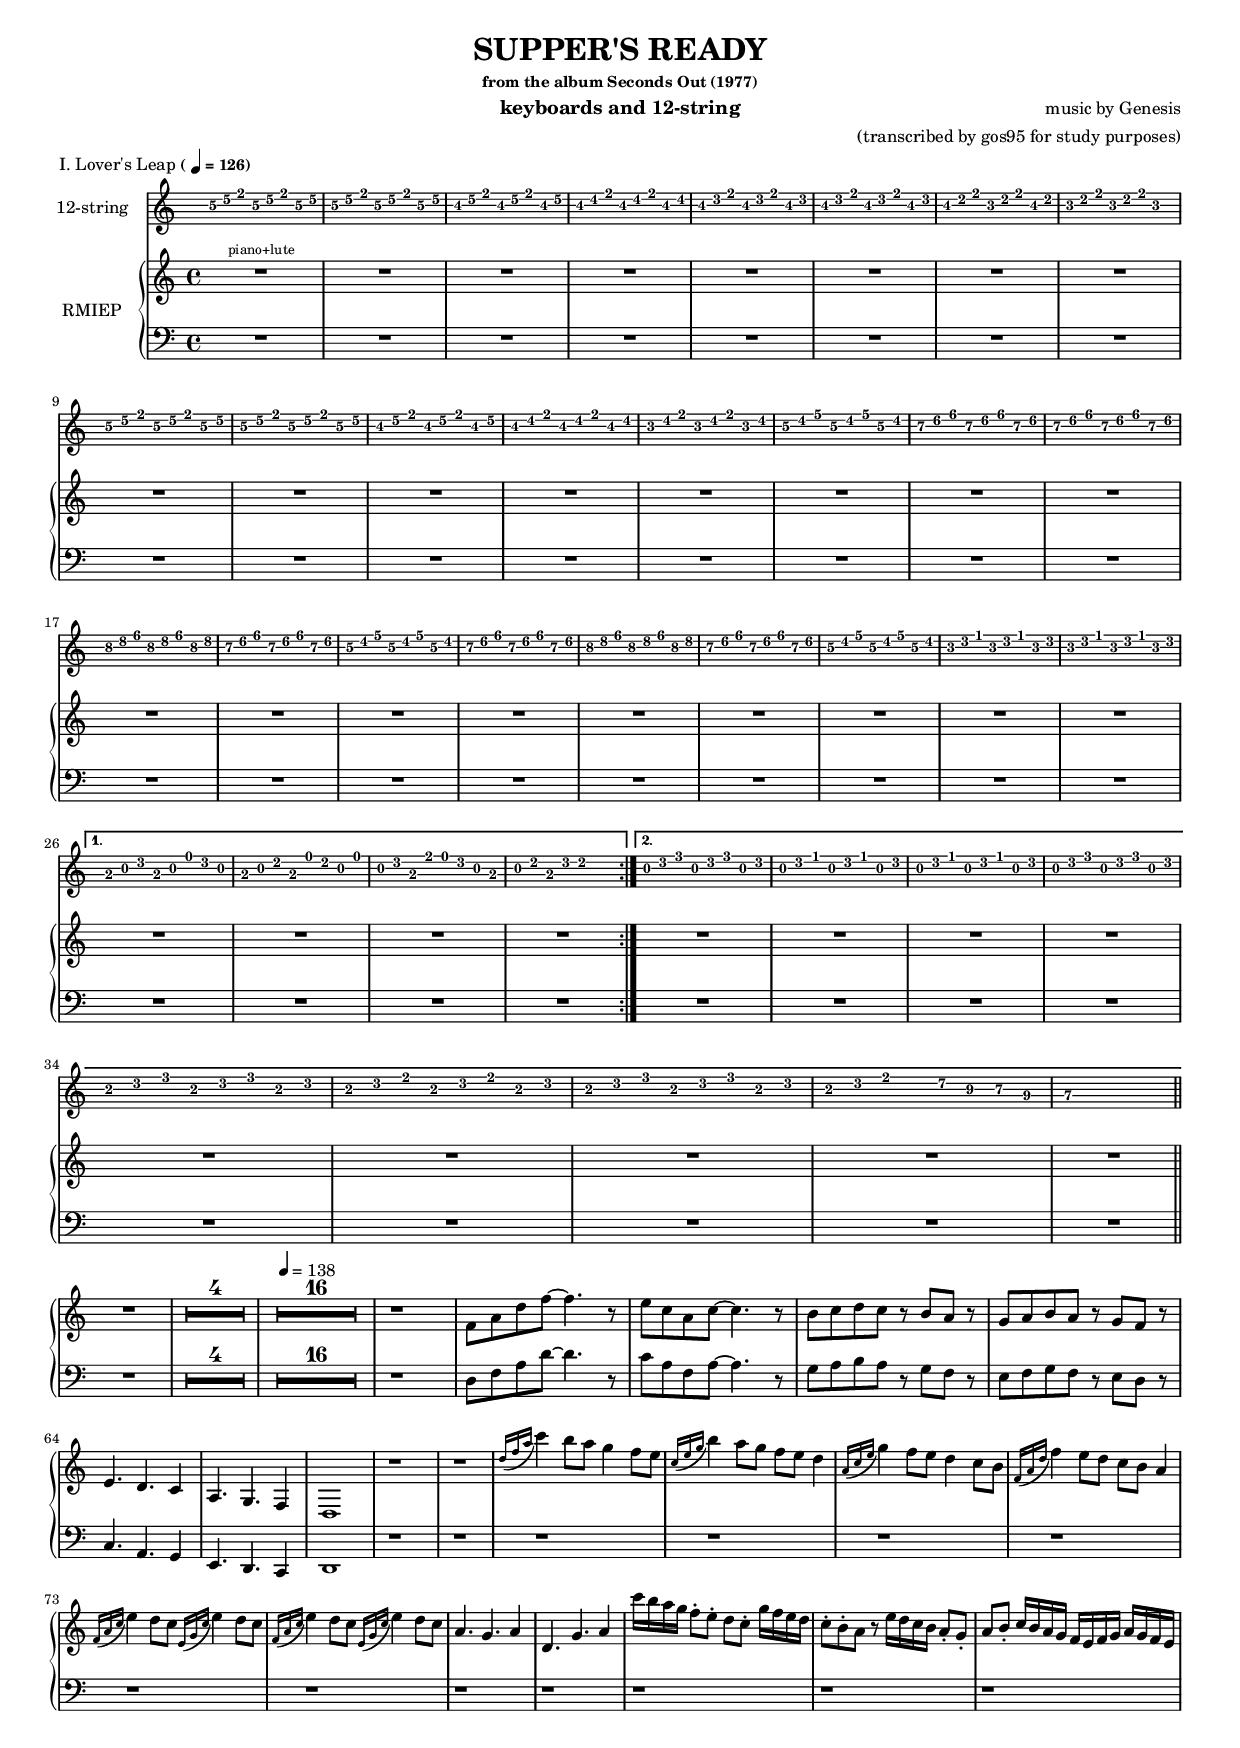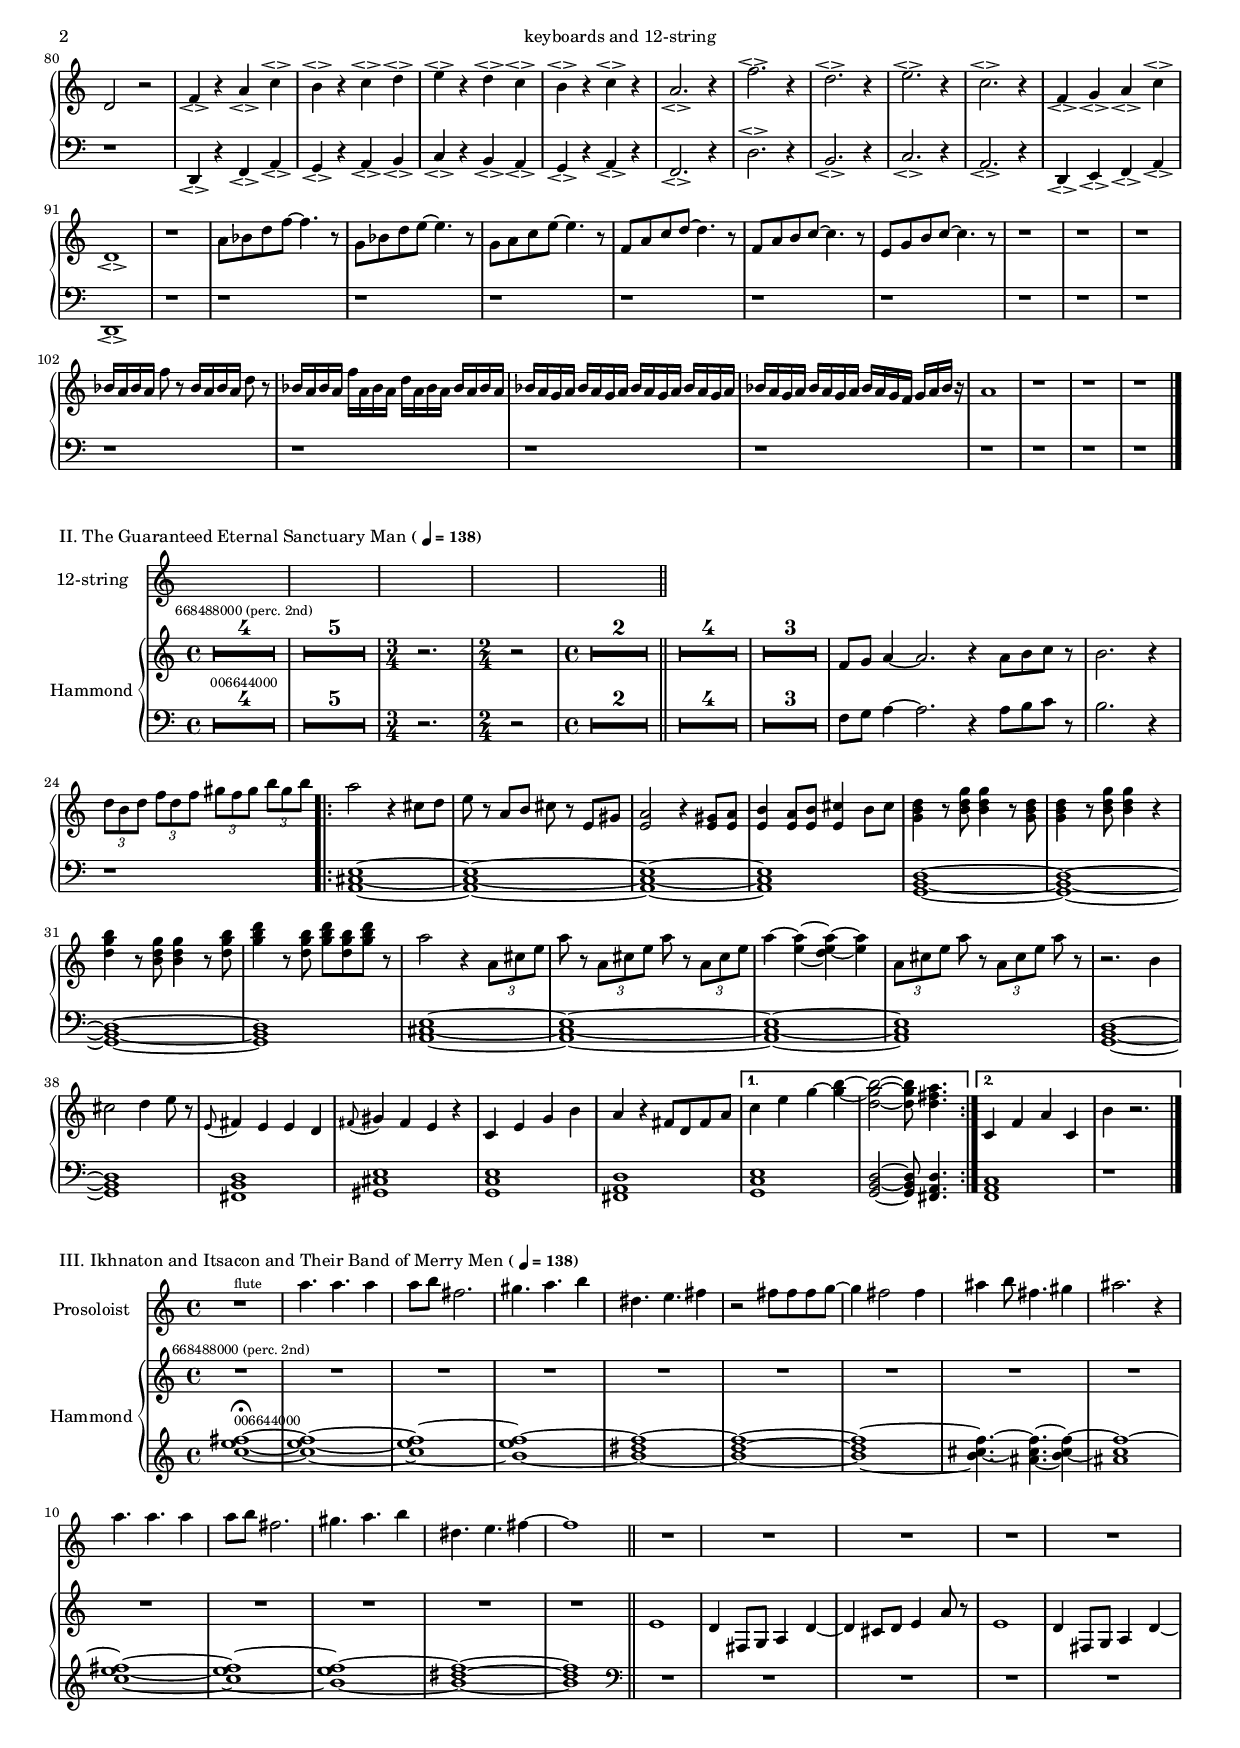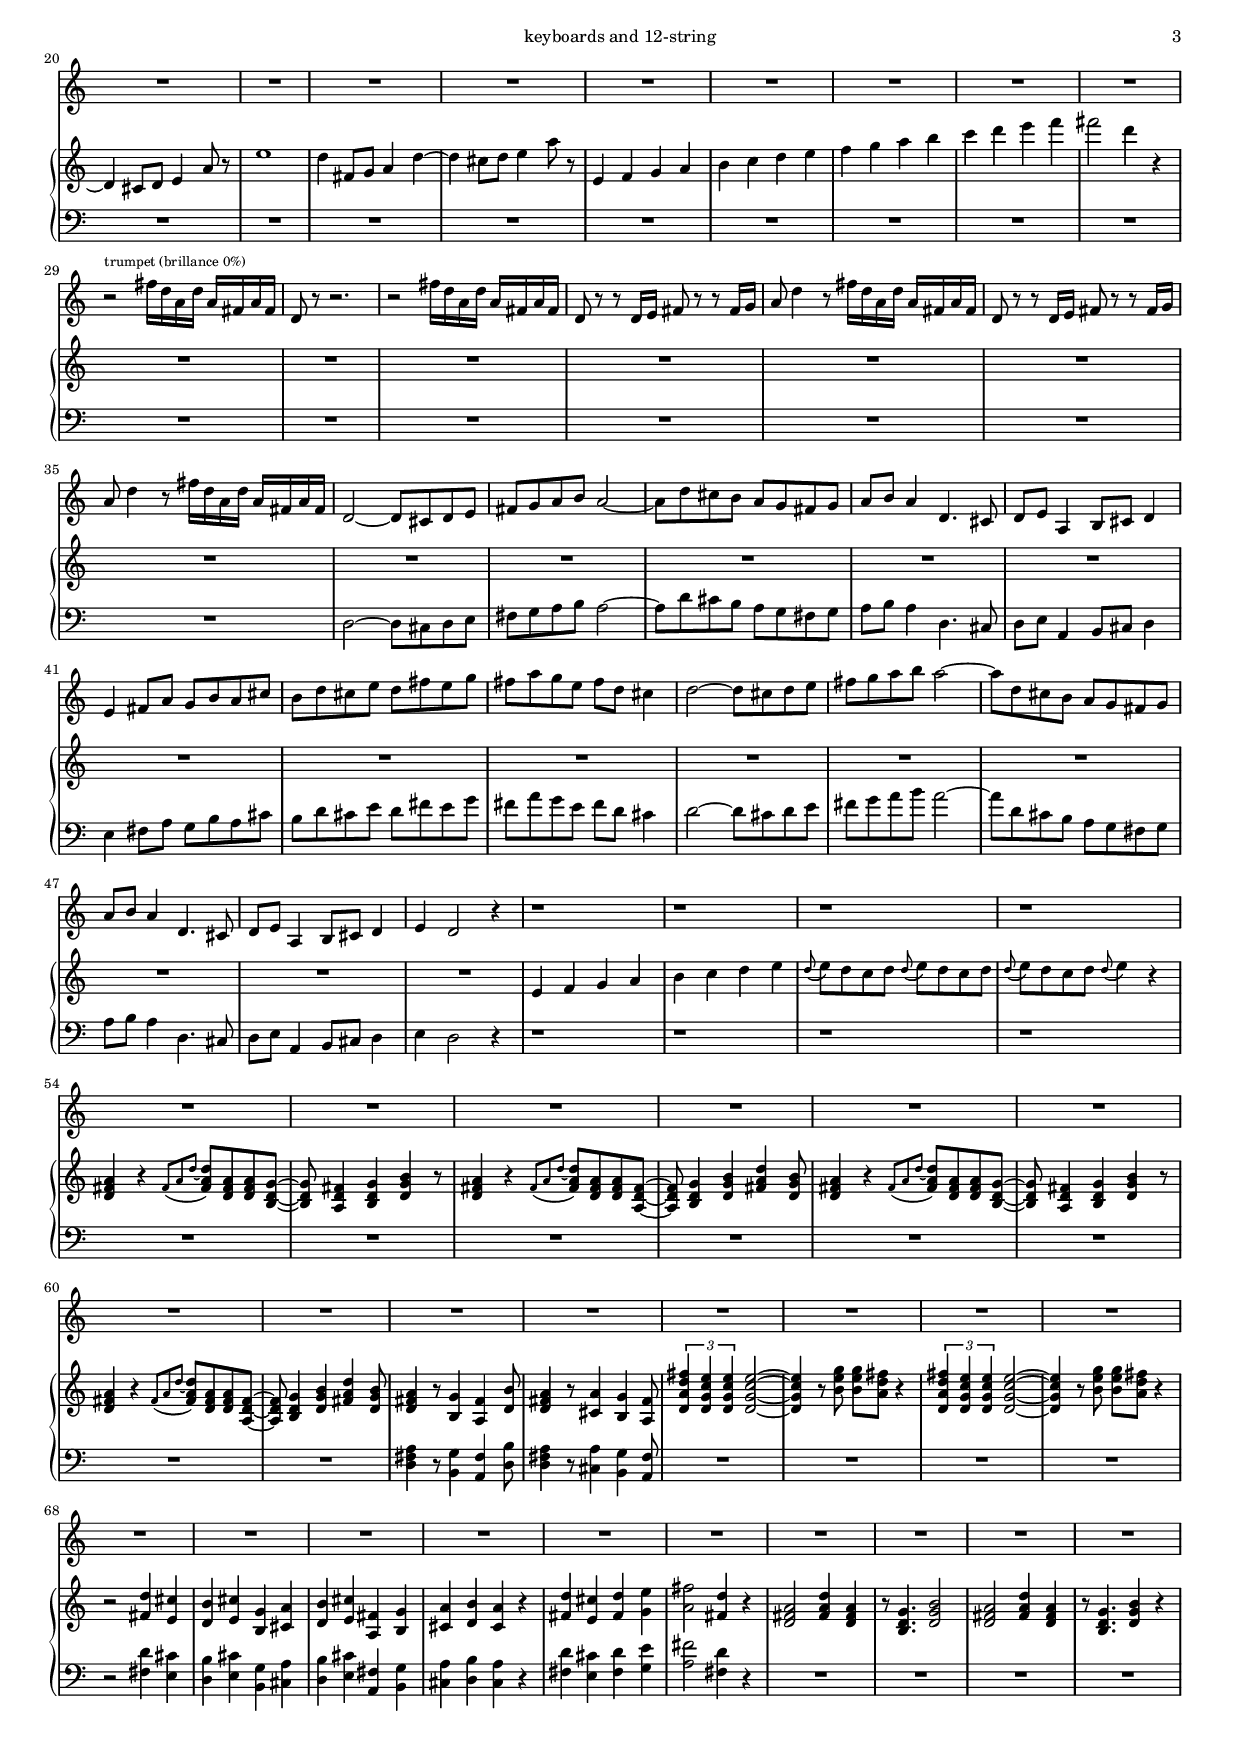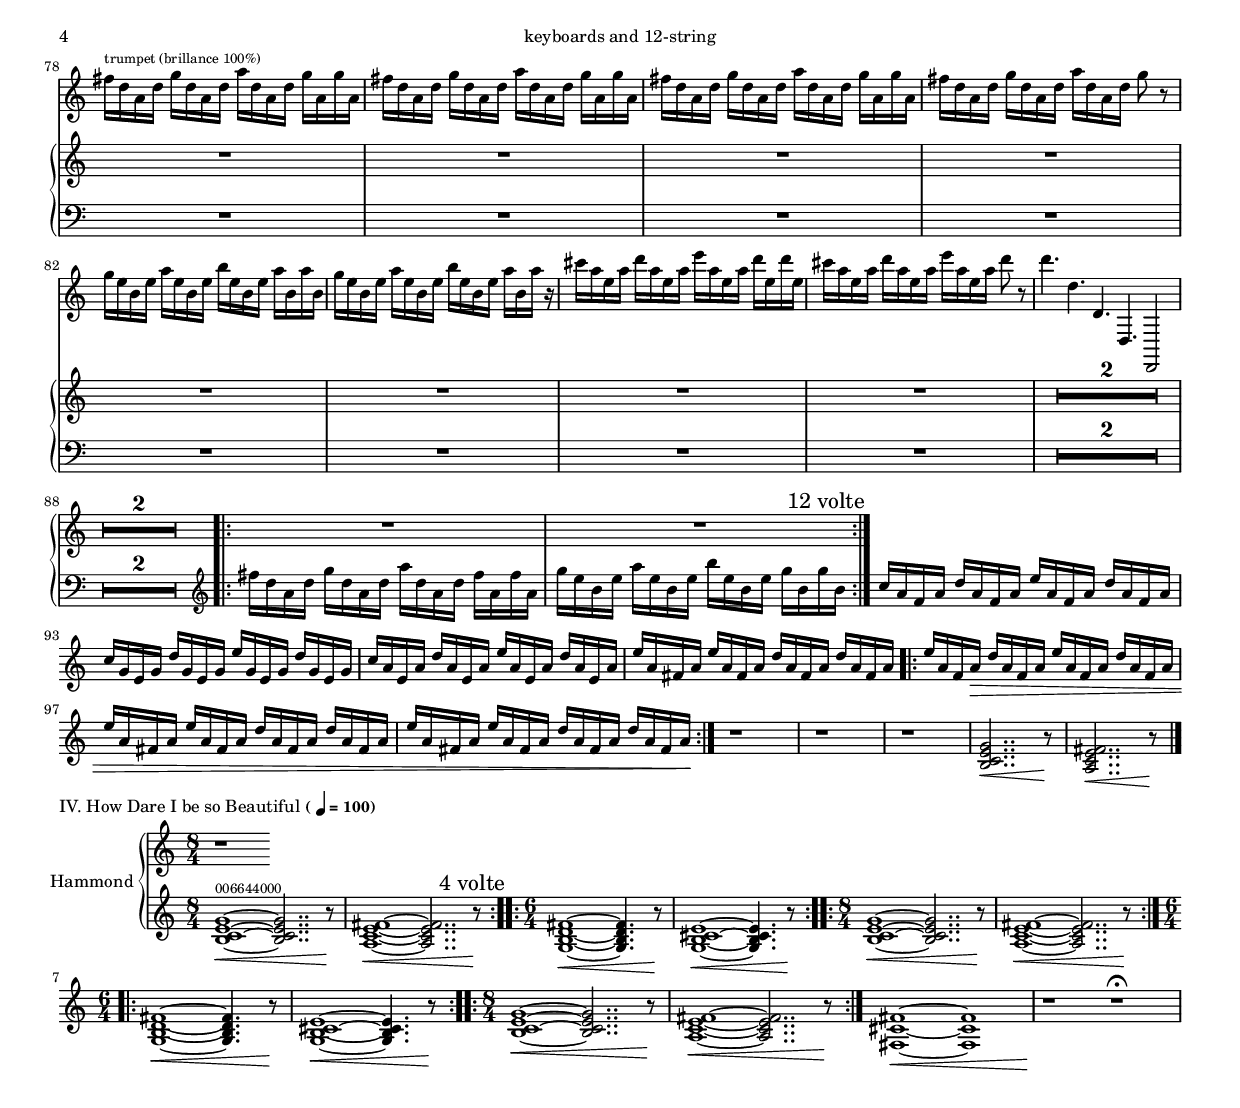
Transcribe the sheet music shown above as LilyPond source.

% ===========================================================================================================
% suppers-ready.ly
%  _____ _        ___            _       ___ _    _      ___   __ _____ _         ___                 _    
% |_   _| |_  ___| _ ) __ _ _ _ | |__ __/ __(_)__| |___ / _ \ / _|_   _| |_  ___ / __|___ _ _  ___ __(_)___
%   | | | ' \/ -_) _ \/ _` | ' \| / /(_-<__ \ / _` / -_) (_) |  _| | | | ' \/ -_) (_ / -_) ' \/ -_|_-< (_-<
%   |_| |_||_\___|___/\__,_|_||_|_\_\/__/___/_\__,_\___|\___/|_|   |_| |_||_\___|\___\___|_||_\___/__/_/__/
%                                                                                                          
% Copyright (c) 2018 Alessandro Fraschetti (mail: gos95@gommagomma.net)
%
% Permission is hereby granted, free of charge, to any person obtaining a copy
% of this software and associated documentation files (the "Software"), to deal
% in the Software without restriction, including without limitation the rights
% to use, copy, modify, merge, publish, distribute, sublicense, and/or sell
% copies of the Software, and to permit persons to whom the Software is
% furnished to do so, subject to the following conditions:
% 
% The above copyright notice and this permission notice shall be included in all
% copies or substantial portions of the Software.
% 
% THE SOFTWARE IS PROVIDED "AS IS", WITHOUT WARRANTY OF ANY KIND, EXPRESS OR
% IMPLIED, INCLUDING BUT NOT LIMITED TO THE WARRANTIES OF MERCHANTABILITY,
% FITNESS FOR A PARTICULAR PURPOSE AND NONINFRINGEMENT. IN NO EVENT SHALL THE
% AUTHORS OR COPYRIGHT HOLDERS BE LIABLE FOR ANY CLAIM, DAMAGES OR OTHER
% LIABILITY, WHETHER IN AN ACTION OF CONTRACT, TORT OR OTHERWISE, ARISING FROM,
% OUT OF OR IN CONNECTION WITH THE SOFTWARE OR THE USE OR OTHER DEALINGS IN THE
% SOFTWARE.
% ===========================================================================================================


\version "2.12.3"
#(ly:set-option 'delete-intermediate-files #t)
#(set-global-staff-size 15)


% ===========================================================================================================
% ------------------------------------------  S E C T I O N S  ----------------------------------------------
% ===========================================================================================================


% -----------------------------------------------------------------------------------------------------------
% PIECE-ONE : LOVER'S LEAP
% -----------------------------------------------------------------------------------------------------------
piece-one-guitar = {
	\clef violin
	\key c \major
    \time 4/4

    \set Score.skipBars = ##t
	\override MultiMeasureRest #'expand-limit = 1

	\repeat volta 2 {
	\relative c' {
%	    \tabFullNotation
	    \set TabStaff.minimumFret = #3
        \set TabStaff.restrainOpenStrings = ##t
	    c8 ^\markup { \tiny { "12-string guitar" } }
	        e fis\1 c			e fis\1 c e
        c e fis\1 c				e fis\1 c e
		b e fis\1 b,			e fis\1 b, e
		b ees fis\1 b,			ees fis\1 b, ees

		b d fis\1 b,			d fis\1 b, d
		b d fis\1 b,			d fis\1 b, d
		b des\2 fis\1 bes,		des\2 fis\1 b, des\2
		bes des\2 fis\1 bes, 	des\2 fis\1 bes, r
		\break

	    c8 e fis\1 c			e fis\1 c e
        c e fis\1 c				e fis\1 c e
		b e fis\1 b,			e fis\1 b, e
		b ees fis\1 b,			ees fis\1 b, ees

		ais,\3 dis fis\1 ais,	dis\2 fis\1 ais, dis
		c\3 dis\2 a'\1 c,\3		dis\2 a' c, dis
		d\3 f\2 ais\1 d,\3		f\2 ais\1 d,\3 f\2
		d\3 f\2 ais\1 d,\3		f\2 ais\1 d,\3 f\2
		\break

		dis\3 g\2 ais\1 dis,\3	g\2 ais\1 dis,\3 g\2
		d\3 f\2 ais\1 d,\3		f\2 ais\1 d,\3 f\2
		c\3 dis\2 a'\1 c,\3		dis\2 a' c, dis
		d\3 f\2 ais\1 d,\3		f\2 ais\1 d,\3 f\2

		dis\3 g\2 ais\1 dis,\3	g\2 ais\1 dis,\3 g\2
		d\3 f\2 ais\1 d,\3		f\2 ais\1 d,\3 f\2
		c\3 dis\2 a'\1 c,\3		dis\2 a' c, dis
		ais\3 d\2 f\1 ais,\3	d\2 f\1 ais,\3 d\2
		ais\3 d\2 f\1 ais,\3	d\2 f\1 ais,\3 d\2
		\break
	}	
	} \alternative {
	  { 
	    e\4 g\3 d'\2 e\4			g\3 e'\1 d'\2 g\3
		e\4 g\3 cis'\2 e\4			e'\1 cis'\2 g\3 e'\1
		g\3 d'\2 e\4 fis'\1			e'\1 d'\2 g\3 e\4
		g\3 cis'\2 e\4 d'\2			cis'\2 r4.
	  }
	  {
	    g8\3 d'\2 g'\1 g\3			d'\2 g'\1 g\3 d'\2
		g\3 d'\2 f'\1 g\3			d'\2 f'\1 g\3 d'\2
		g\3 d'\2 f'\1 g\3			d'\2 f'\1 g\3 d'\2
		g\3 d'\2 g'\1 g\3			d'\2 g'\1 g\3 d'\2
        \break
		a\3 d'\2 g'\1 a\3			d'\2 g'\1 a\3 d'\2
		a\3 d'\2 fis'\1 a\3			d'\2 fis'\1 a\3 d'\2
		a\3 d'\2 g'\1 a\3			d'\2 g'\1 a\3 d'\2
		a\3 d'\2 fis'\1 r			fis'\2 e'\3 d'\3 b\4
		a\4 r2.
		\break
	  }
	}
	\bar "||"
}
piece-one-rmiep-right = {
	\clef violin
	\key c \major
    \time 4/4

    \set Score.skipBars = ##t
	\override MultiMeasureRest #'expand-limit = 1

	R1*38 ^\markup { \tiny { "piano+lute" } }
	R1*4
	\tempo 4 = 138
	R1*16
	\relative c' {
	    r1
		f8 a d f~				f4. r8
		e8 c a c~				c4. r8
		b8 c d c				r b a r
		g8 a b a				r g f r
		e4.    d4.				    c4
		a4.	   g4.					f4
		d1
		r1
		r1
		\appoggiatura {d''16 f a} c4 b8 a				g4 f8 e8
		\appoggiatura {c16 e g} b4 a8 g					f e d4
		\appoggiatura {a16 c e} g4 f8 e					d4 c8 b
		\appoggiatura {f16 a d} f4 e8 d					c b a4
		\appoggiatura {f16 a c} e4 d8 c 	\appoggiatura {e,16 g c} e4 d8 c
		\appoggiatura {f,16 a c} e4 d8 c 	\appoggiatura {e,16 g c} e4 d8 c
		a4.   g4.					a4
		d,4.  g4.                   a4
		c'16 b a g f8\staccato e\staccato d c\staccato		g'16 f e d 
		c8\staccato  b\staccato a r							e'16 d c b a8\staccato g\staccato
		a b\staccato  c16 b a g								f e f g a g f e
		d2 r2
        f4\espressivo r a\espressivo c\espressivo
		b\espressivo r c\espressivo d\espressivo
		e\espressivo  r d\espressivo c\espressivo
		b\espressivo r  c\espressivo r 
		a2.\espressivo r4
		f'2.\espressivo r4
		d2.\espressivo r4
		e2.\espressivo r4
		c2.\espressivo r4
		f,\espressivo g\espressivo	a\espressivo c\espressivo
		d,1\espressivo
		r1
		a'8 bes d f~ f4. r8
		g, bes d e~ e4. r8
		g, a c e~ e4. r8
		f, a c d~ d4. r8
		f, a b c~ c4. r8
		e, g b c~ c4. r8
		r1 r1 r1
		bes16 a bes a  	f'8 r 			bes,16 a bes a 		d8 r
		bes16 a bes a   f' a, bes a		d a bes a   		bes a bes a
		bes a g a  		bes a g a		bes a g a 			bes a g a
		bes a g a 		bes a g a		bes a g f			g a bes r
		a1
		r1 r1 r1
	}

	\bar "|."
}
piece-one-rmiep-left = {
	\clef bass
	\key c \major
    \time 4/4

    \set Score.skipBars = ##t
	\override MultiMeasureRest #'expand-limit = 1

	R1*38
	R1*4
	R1*16
	\relative c {
	    r1
		d8 f a d~				d4. r8
		c8 a f a~				a4. r8
		g8 a b a				r g f r
		e8 f g f				r e d r
		c4.    a4.                  g4
		e4.    d4.                  c4
		d1
		r1
		r1
		r1 r1 r1 r1 r1 r1 r1 r1 r1 r1 r1 r1
		d4\espressivo r f\espressivo  a		\espressivo	
		g\espressivo r a\espressivo b\espressivo
		c\espressivo  r b\espressivo a\espressivo			
		g\espressivo r a\espressivo r
		f2.\espressivo r4
		d'2.\espressivo r4
		b2.\espressivo r4
		c2.\espressivo r4
		a2.\espressivo r4
		d,\espressivo  e\espressivo f\espressivo  a \espressivo
		d,1\espressivo
		r1
		r1 r1 r1 r1 r1 r1
		r1 r1 r1
		r1 r1 r1 r1 r1
		r1 r1 r1
	}

	\bar "|."
}
% -----------------------------------------------------------------------------------------------------------
% PIECE-TWO : THE GUARANTEED ETERNAL SANCTUARY MAN
% -----------------------------------------------------------------------------------------------------------
piece-two-guitar = {
	\clef violin
	\key c \major
    \time 4/4

    \set Score.skipBars = ##t
	\override MultiMeasureRest #'expand-limit = 1

	\relative c' {
	    \set TabStaff.minimumFret = #3
        \set TabStaff.restrainOpenStrings = ##t
	    R1*4 ^\markup { \tiny { "12-string guitar" } }
		R1*5
	    \time 3/4 r2. \time 2/4 r2
		\time 4/4 R1*2
		\bar "||"
	}
}
piece-two-hammond-upper = {
	\clef violin
	\key c \major
    \time 4/4

    \set Score.skipBars = ##t
	\override MultiMeasureRest #'expand-limit = 1

	R1*4 ^\markup { \tiny { "668488000 (perc. 2nd)" } }
	R1*5
	\time 3/4 r2. \time 2/4 r2
	\time 4/4 R1*2
	R1*4
	R1*3
	\relative c' {
	    f8 g a4~ a2. r4 a8 b c r
	    b2. r4
	    \times 2/3 {d8[ b d]} \times 2/3 {f[ d f]} \times 2/3 {gis[ f gis]} \times 2/3 {b[ gis b]}

		\repeat volta 2 {
		    a2 r4 cis,8 d
			e8 r a,8 b cis8 r e,8 gis
			<e a>2 r4 <e gis>8 <e a>
			<e b'>4 <e a>8 <e b'> <e cis'>4 b'8 cis
			<g b d>4 r8 <b d g> <b d g>4 r8 <g b d>8
			<g b d>4 r8 <b d g> <b d g>4 r4
			<d g b>4 r8 <b d g> <b d g>4 r8 <d g b>8 
			<g b d>4 r8 <d g b>8 <g b d>8 <d g b>8 <g b d>8 r
			a2 r4 \times 2/3 {a,8 cis e}
			a8 r \times 2/3 {a, cis e} a8 r \times 2/3 {a, cis e}
			a4~ <e a>~ <d e a>~ <e a>
			\times 2/3 {a,8 cis e} a8 r \times 2/3 {a, cis e} a8 r
			r2. b,4
			cis2 d4 e8 r
			\appoggiatura {e,8} fis4 e e d
			\appoggiatura {fis8} gis4 fis e r
			c4 e g b
			a4 r fis8 d fis a
        } \alternative {
	    { 
			c4 e g~ <g b>~
			<d g b>2~ <d g b>8 <d fis a>4.
	    }
	    {
			c,4 f a c,
			b'4 r2.
	    }
		}
	}
	\bar "|."
}
piece-two-hammond-lower = {
	\clef bass
	\key c \major
    \time 4/4

    \set Score.skipBars = ##t
	\override MultiMeasureRest #'expand-limit = 1

	R1*4 ^\markup { \tiny { "006644000" } }
	R1*5
	\time 3/4 r2. \time 2/4 r2
	\time 4/4 R1*2
	R1*4
	R1*3
    \relative c {
	    f8 g a4~ a2. r4 a8 b c r
	    b2. r4
		r1

		\repeat volta 2 {
		    <a, cis e>1~
			<a cis e>1~
			<a cis e>1~
			<a cis e>1
			<g b d>1~
			<g b d>1~
			<g b d>1~
			<g b d>1
			<a cis e>1~
			<a cis e>1~
			<a cis e>1~
			<a cis e>1
			<g b d>1~
			<g b d>1
			<fis b d>1
			<gis cis e>1
			<g c e>1
			<fis a d>1
        } \alternative {
	    { 
			<g c e>1
			<g b d>2~ <g b d>8 <fis a d>4.
	    }
	    {
			<f a c>1
			r1
	    }
		}
	}
	\bar "|."
}
% -----------------------------------------------------------------------------------------------------------
% PIECE-THREE : IKHNATON AND ITSACON AND THEIR BAND OF MERRY MEN
% -----------------------------------------------------------------------------------------------------------
piece-three-prosoloist = {
	\clef violin
	\key c \major
    \time 4/4

    \set Score.skipBars = ##t
	\override MultiMeasureRest #'expand-limit = 1

	% FLUTE INTRO
	\relative c''' {
	    r1 ^\markup { \tiny { "flute" } }
		a4. a4. a4
		a8 b fis2.
		gis4. a b4
		dis,4. e fis4
		r2 fis8 fis fis g~
		g4 fis2 fis4
		ais4 b8 fis4. gis4
		ais2. r4

		a4. a4. a4
		a8 b fis2.
		gis4. a b4
		dis,4. e fis4~
		fis1
	}

	% WEARING FEELINGS...
	R1*14

	% WAITING FOR BATTLE...
	\relative c'' {
	    r2 ^\markup { \tiny { "trumpet (brillance 0%)" } }
			fis16 d  a d  a fis a fis
		d8 r r2.
		r2 fis'16 d  a d  a fis a fis
		d8 r r d16 e fis8 r r fis16 g
		a8 d4 r8   fis16 d  a d  a fis a fis
		d8 r r d16 e fis8 r r fis16 g
		a8 d4 r8   fis16 d  a d  a fis a fis

		d2~ d8 cis d e
		fis g a b a2~
		a8 d cis b a g fis g
		a b a4 d,4. cis8
		d e a,4 b8 cis d4
		e4 fis8 a g b a cis
		b d cis e d fis e g
		fis a g e fis d cis4

		d2~ d8 cis d e
		fis g a b a2~
		a8 d, cis b a g fis g
		a b a4 d,4. cis8
		d e a,4 b8 cis d4
		e4 d2 r4

		r1 r1 r1 r1
	}

	% MY PRAYER CAPSULE...
	R1*8
	R1*2
	R1*4
	R1*6
	R1*4
	\relative c'' {
	    fis16 ^\markup { \tiny { "trumpet (brillance 100%)" } }
			 d a d		g d a d		a' d, a d		g a, g' a,
		fis' d a d		g d a d		a' d, a d		g a, g' a,
		fis' d a d		g d a d		a' d, a d		g a, g' a,
		fis' d a d		g d a d		a' d, a d		g8 r8

		g16 e b e		a e b e		b' e, b e		a b, a' b,
		g' e b e		a e b e		b' e, b e		a b, a' r

		cis a e a		d a e a		e' a, e a		d e, d' e,
		cis' a e a		d a e a		e' a, e a		d8 r8
		d4.	d,4. d,4. d,4. d,2
	}

	% TODAY'S A DAY TO CELEBRATE...
}
piece-three-hammond-upper = {
	\clef violin
	\key c \major
    \time 4/4

    \set Score.skipBars = ##t
	\override MultiMeasureRest #'expand-limit = 1

	% FLUTE INTRO
	\relative c' {
	    R1*14 ^\markup { \tiny { "668488000 (perc. 2nd)" } }
	}

	% WEARING FEELINGS...
	\relative c' {
	    e1
		d4 fis,8 g a4 d~
		d4 cis8 d e4 a8 r
		e1
		d4 fis,8 g a4 d~
		d4 cis8 d e4 a8 r
		e'1
		d4 fis,8 g a4 d~
		d4 cis8 d e4 a8 r
		e,4 f g a
		b c d e
		f g a b
		c d e f
		fis2 d4 r
		\break
	}

	% WAITING FOR BATTLE...
	R1*7
	R1*14
	\relative c' {
	    e4 f g a
		b c d e
		\appoggiatura {d8} e d c d \appoggiatura {d8} e d c d
		\appoggiatura {d8} e d c d \appoggiatura {d8} e4 r4
		\break
	}

	% MY PRAYER CAPSULE...
	\relative c' {
	    <d fis a>4 r4  \acciaccatura {fis8 a d~} <fis, a d>8 <d fis a> <d fis a> <b d g>~
		<b d g>8 <a d fis>4 <b d g>4 <d g b>4 r8
		<d fis a>4 r4  \acciaccatura {fis8 a d~} <fis, a d>8 <d fis a> <d fis a> <a d fis>~
		<a d fis>8 <b d g>4 <d g b>4 <fis a d>4 <d g b>8
		<d fis a>4 r4  \acciaccatura {fis8 a d~} <fis, a d>8 <d fis a> <d fis a> <b d g>~
		<b d g>8 <a d fis>4 <b d g>4 <d g b>4 r8
		<d fis a>4 r4  \acciaccatura {fis8 a d~} <fis, a d>8 <d fis a> <d fis a> <a d fis>~
		<a d fis>8 <b d g>4 <d g b>4 <fis a d>4 <d g b>8

		<d fis a>4 r8 <b g'>4 <a fis'> <d b'>8
		<d fis a>4 r8 <cis a'>4 <b g'> <a fis'>8

		\tuplet 3/2 {<d a' d fis>4 <d g c e>4 <d g c e>4 } <d g c e>2~
		<d g c e>4 r8 <b' e g>8 <b e g>8 <a d fis>8 r4
		\tuplet 3/2 {<d, a' d fis>4 <d g c e>4 <d g c e>4 } <d g c e>2~
		<d g c e>4 r8 <b' e g>8 <b e g>8 <a d fis>8 r4
		\break

		r2 <fis d'>4 <e cis'>
		<d b'> <e cis'> <b g'> <cis a'>
		<d b'> <e cis'> <a, fis'> <b g'>
		<cis a'> <d b'> <cis a'>4 r4
		<fis d'>4 <e cis'> <fis d'> <g e'>
		<a fis'>2 <fis d'>4 r4

		<d fis a>2 <fis a d>4 <d fis a>
		r8 <b d g>4. <d g b>2 
		<d fis a>2 <fis a d>4 <d fis a>
		r8 <b d g>4. <d g b>4 r4
		\break
	}
	R1*10

	% TODAY'S A DAY TO CELEBRATE...
	R1*2
	R1*2
}
piece-three-hammond-lower = {
	\clef violin
	\key c \major
    \time 4/4

    \set Score.skipBars = ##t
	\override MultiMeasureRest #'expand-limit = 1

	% FLUTE INTRO
    \relative c'' {
	    <c e fis>1~\fermata ^\markup { \tiny { "006644000" } }
		<c e fis>1~
		<c e fis>~
		<b e fis>~
		<b dis fis>~
		<b d fis>~
		<b d fis>~
		<b cis fis>4.~ <ais cis fis>4.~ <b cis fis>4~
		<ais cis fis>1~
	
	    <c e fis>1~
		<c e fis>~
		<b e fis>~
		<b dis fis>~
		<b dis fis>1
		\bar "||"
	}

	% WEARING FEELINGS...
	\clef bass
    R1*14

	% WAITING FOR BATTLE...
	R1*7
	\relative c {
		d2~ d8 cis d e
		fis g a b a2~
		a8 d cis b a g fis g
		a b a4 d,4. cis8
		d e a,4 b8 cis d4
		e4 fis8 a g b a cis
		b d cis e d fis e g
		fis a g e fis d cis4

		d2~ d8 cis d e
		fis g a b a2~
		a8 d, cis b a g fis g
		a b a4 d,4. cis8
		d e a,4 b8 cis d4
		e4 d2 r4

		r1 r1 r1 r1
	}

	% MY PRAYER CAPSULE...
	R1*8
    \relative c {
		<d fis a>4 r8 <b g'>4 <a fis'> <d b'>8
		<d fis a>4 r8 <cis a'>4 <b g'> <a fis'>8
	}
	R1*4
	\relative c {
		r2 <fis d'>4 <e cis'>
		<d b'> <e cis'> <b g'> <cis a'>
		<d b'> <e cis'> <a, fis'> <b g'>
		<cis a'> <d b'> <cis a'>4 r4
		<fis d'>4 <e cis'> <fis d'> <g e'>
		<a fis'>2 <fis d'>4 r4
	}
	R1*4
	R1*10
	\break

	% TODAY'S A DAY TO CELEBRATE...
	R1*2
	\clef violin
	\relative c' {
	    \repeat volta 12 {
		    fis'16 d a d	g d a d		a' d, a d		fis a, fis' a,
		    g' e b e		a e b e		b' e, b e		g b, g' b,
			\override Score.RehearsalMark #'break-visibility = #begin-of-line-invisible \override Score.RehearsalMark #'self-alignment-X = #RIGHT \mark "12 volte"
		}
		c a f a			d a f a			e' a, f a			d a f a
		c g e g			d' g, e g		e' g, e g			d' g, e g
		c a e a			d a e a			e' a, e a			d a e a
		e' a, fis a		e' a, fis a		d a fis a			d a fis a
		\repeat volta 2 {
		    e' a, f a\>		d a f a			e' a, f a			d a f a
			e' a, fis a		e' a, fis a		d a fis a			d a fis a
			e' a, fis a		e' a, fis a		d a fis a			d a fis a \!
		}
		r1 r1 r1
		<b, c e g>2..\< r8 \!
		<a c e fis>2..\< r8\!
	}

	\bar "|."
}
% -----------------------------------------------------------------------------------------------------------
% PIECE-FOUR : HOW DARE I BE SO BEAUTIFUL
% -----------------------------------------------------------------------------------------------------------
piece-four-hammond-upper = {
	\clef violin
	\key c \major
    \time 4/4

    \set Score.skipBars = ##t
	\override MultiMeasureRest #'expand-limit = 1
	r1
}
piece-four-hammond-lower = {
	\clef violin
	\key c \major
    \time 4/4

    \set Score.skipBars = ##t
	\override MultiMeasureRest #'expand-limit = 1

    \relative c' {
	    \time 8/4
	    \repeat volta 4 {
	        <b c e g>1~ \< ^\markup { \tiny { "006644000" } } <b c e g>2.. r8 \! 
		    <a c e fis>1~ \< <a c e fis>2.. r8\!
			\override Score.RehearsalMark #'break-visibility = #begin-of-line-invisible \override Score.RehearsalMark #'self-alignment-X = #RIGHT \mark "4 volte"
		}
		\time 6/4
	    \repeat volta 2 {
	        <g b d fis>1~ \< <g b d fis>4. r8 \! 
		    <g b cis e>1~ \< <g b cis e>4. r8\!
		}
		\time 8/4
		\repeat volta 2 {
	        <b c e g>1~ \< <b c e g>2.. r8 \! 
		    <a c e fis>1~ \< <a c e fis>2.. r8\!
		}
		\time 6/4
	    \repeat volta 2 {
	        <g b d fis>1~ \< <g b d fis>4. r8 \! 
		    <g b cis e>1~ \< <g b cis e>4. r8\!
		}
		\time 8/4
		\repeat volta 2 {
	        <b c e g>1~ \< <b c e g>2.. r8 \! 
		    <a c e fis>1~ \< <a c e fis>2.. r8\!
		}
		<fis cis' fis>1~ \< <fis cis' fis>1
		r1 \! r1\fermata
	}
}
% -----------------------------------------------------------------------------------------------------------
% PIECE-FIVE : WILLOW FARM
% -----------------------------------------------------------------------------------------------------------
% -----------------------------------------------------------------------------------------------------------
% PIECE-SIX : APOCALYPSE IN 9/8
% -----------------------------------------------------------------------------------------------------------
% -----------------------------------------------------------------------------------------------------------
% PIECE-SEVEN : AS SURE AS EGGS IS EGGS
% -----------------------------------------------------------------------------------------------------------


% ===========================================================================================================
% --------------------------------------------  B U I L D  --------------------------------------------------
% ===========================================================================================================



% ===========================================================================================================
% ---------------------------------------------  B O O K  ---------------------------------------------------
% ===========================================================================================================
\header {
    title       = \markup {\larger "SUPPER'S READY"}
    subtitle    = ##f
    subsubtitle = "from the album Seconds Out (1977)"
    instrument  = "keyboards and 12-string"
    composer    = "music by Genesis"
    arranger    = "(transcribed by gos95 for study purposes)"
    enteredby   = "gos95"
%	 copyright   = "Copyright (c) 2018 Alessandro Fraschetti (mail: gos95@gommagomma.net)"
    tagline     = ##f
}
\bookpart {
	% PIECE-ONE : LOVER'S LEAP
    \score {
        \header {
            piece = \markup { "I. Lover's Leap" \bold \smaller { (\note #"4"#1 = 126) } }
        }
	    <<
            \new TabStaff = "12-string" \with { midiInstrument = #"acoustic guitar (steel)" \override StaffSymbol #'staff-space = #(magstep -2) }
            <<
                \set TabStaff.instrumentName = \markup { "12-string" }
                \piece-one-guitar
            >>
            \new PianoStaff = "RMIEP" \with {midiInstrument = #"acoustic guitar (nylon)" }
            <<
                \set PianoStaff.instrumentName = "RMIEP"
                \new Staff = upper \piece-one-rmiep-right
	            \new Staff = lower \piece-one-rmiep-left
            >>
		>>
		\layout { \context { \override VerticalAlignment #'forced-distance = #8 } }
        \midi { \context { \Score tempoWholesPerMinute = #(ly:make-moment 126 4) } }
    }

	% PIECE-TWO : THE GUARANTEED ETERNAL SANCTUARY MAN
    \score {
        \header {
            piece = \markup { "II. The Guaranteed Eternal Sanctuary Man" \bold \smaller { (\note #"4"#1 = 138) } }
		}
	    <<
            \new TabStaff = "12-string" \with { midiInstrument = #"acoustic guitar (steel)" \override StaffSymbol #'staff-space = #(magstep -2) }
            <<
                \set TabStaff.instrumentName = \markup { "12-string" }
                \piece-two-guitar
            >>
            \new PianoStaff = "Hammond" \with {midiInstrument = #"drawbar organ" }
            <<
                \set PianoStaff.instrumentName = "Hammond"
                \new Staff = upper \piece-two-hammond-upper
	            \new Staff = lower \piece-two-hammond-lower
            >>
		>>
        \layout { \context { \override VerticalAlignment #'forced-distance = #8 } }
        \midi { \context { \Score tempoWholesPerMinute = #(ly:make-moment 138 4) } }
    }

	% PIECE-THREE : IKHNATON AND ITSACON AND THEIR BAND OF MERRY MEN
    \score {
        \header {
            piece = \markup { "III. Ikhnaton and Itsacon and Their Band of Merry Men" \bold \smaller { (\note #"4"#1 = 138) } }
		}
	    <<
            \new Staff = "Prosoloist" \with { midiInstrument = #"trumpet" }
            <<
                \set Staff.instrumentName = \markup { "Prosoloist" }
                \piece-three-prosoloist
            >>
            \new PianoStaff = "Hammond" \with {midiInstrument = #"drawbar organ" }
            <<
                \set PianoStaff.instrumentName = "Hammond"
                \new Staff = upper \piece-three-hammond-upper
	            \new Staff = lower \piece-three-hammond-lower
            >>
		>>
        \layout { \context { \override VerticalAlignment #'forced-distance = #8 } }
        \midi { \context { \Score tempoWholesPerMinute = #(ly:make-moment 138 4) } }
    }

	% PIECE-FOUR : HOW DARE I BE SO BEAUTIFUL
    \score {
        \header {
            piece = \markup { "IV. How Dare I be so Beautiful" \bold \smaller { (\note #"4"#1 = 100) } }
		}
	    <<
            \new PianoStaff = "Hammond" \with {midiInstrument = #"drawbar organ" }
            <<
                \set PianoStaff.instrumentName = "Hammond"
                \new Staff = upper \piece-four-hammond-upper
	            \new Staff = lower \piece-four-hammond-lower
            >>
		>>
        \layout { \context { \override VerticalAlignment #'forced-distance = #8 } }
        \midi { \context { \Score tempoWholesPerMinute = #(ly:make-moment 100 4) } }
    }
}
% ===========================================================================================================
